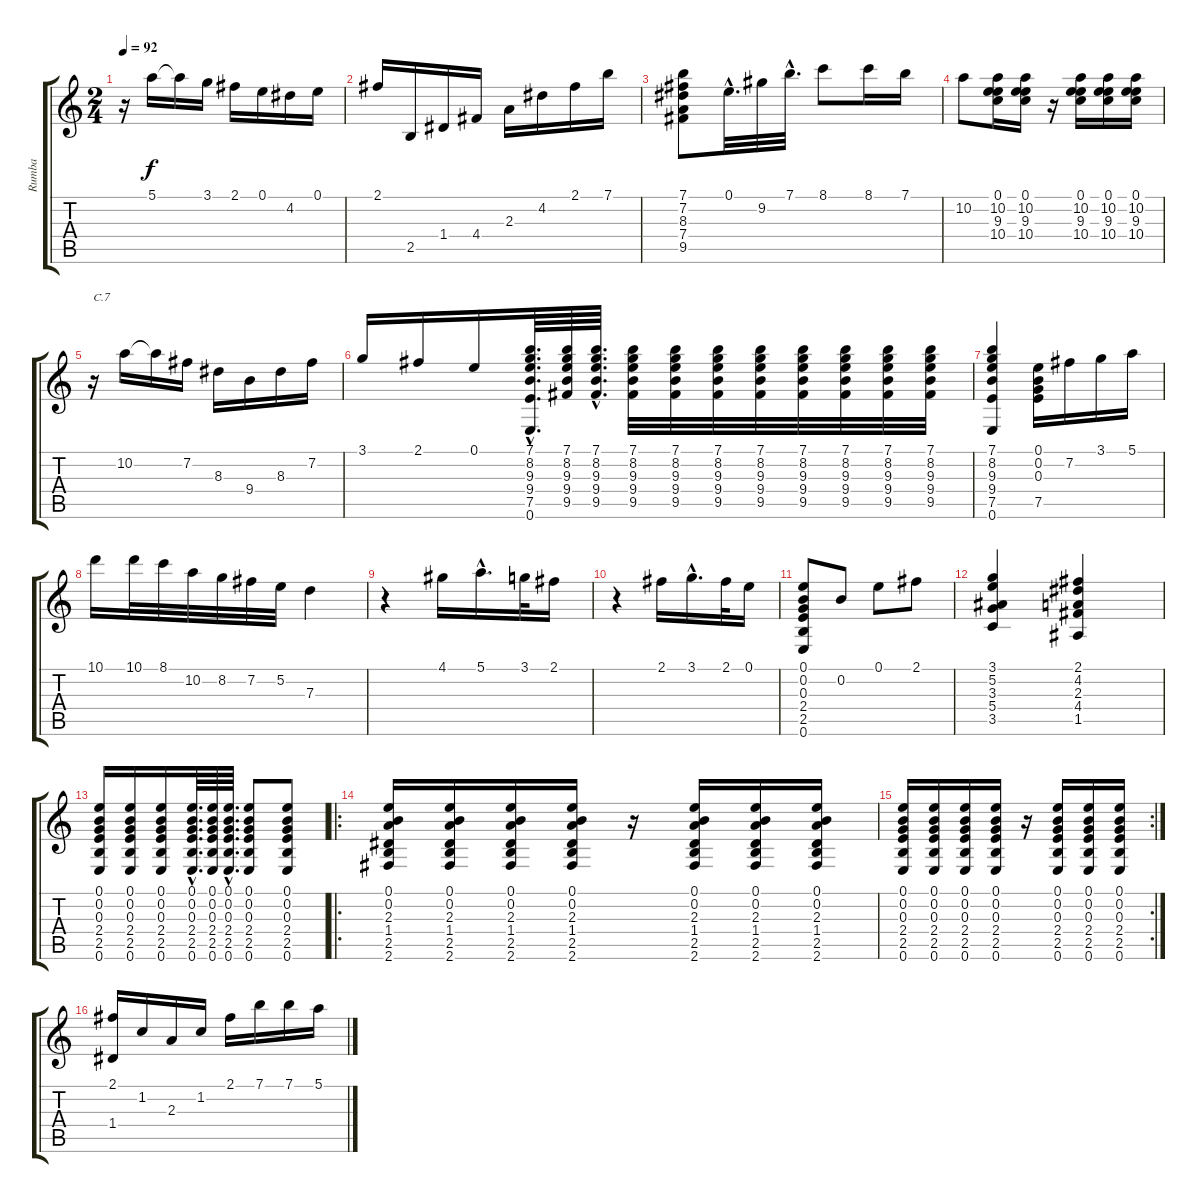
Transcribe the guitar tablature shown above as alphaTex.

\track ("Rumba" "Rumba") {instrument acousticguitarnylon}
\staff {score tabs}
\tuning (E4 B3 G3 D3 A2 E2) {hide}
\ts (2 4)
\tempo 92
\clef g2
\ks c
r.16{dy f} 5.1.16 5.1{t}.16 3.1.16 2.1.16 0.1.16 4.2.16 0.1.16 |
2.1.16 2.5.16 1.4.16 4.4.16 2.3.16 4.2.16 2.1.16 7.1.16 |
(7.1 7.2 8.3 7.4 9.5).8 0.1{hac}.32{d} 9.2.32 7.1{hac}.32{d} 8.1.8 8.1.16 7.1.16 |
10.2.8 (0.1 10.2 9.3 10.4).16 (0.1 10.2 9.3 10.4).16 r.16 (0.1 10.2 9.3 10.4).16 (0.1 10.2 9.3 10.4).16 (0.1 10.2 9.3 10.4).16 |
r.16{txt "C.7"} 10.2.16 10.2{t}.16 7.2.16 8.3.16 9.4.16 8.3.16 7.2.16 |
3.1.16 2.1.16 0.1.16 (7.1{hac} 8.2{hac} 9.3{hac} 9.4{hac} 7.5{hac} 0.6{hac}).64{d} (7.1 8.2 9.3 9.4 9.5).64 (7.1{hac} 8.2{hac} 9.3{hac} 9.4{hac} 9.5{hac}).64{d} (7.1 8.2 9.3 9.4 9.5).32 (7.1 8.2 9.3 9.4 9.5).32 (7.1 8.2 9.3 9.4 9.5).32 (7.1 8.2 9.3 9.4 9.5).32 (7.1 8.2 9.3 9.4 9.5).32 (7.1 8.2 9.3 9.4 9.5).32 (7.1 8.2 9.3 9.4 9.5).32 (7.1 8.2 9.3 9.4 9.5).32 |
(7.1 8.2 9.3 9.4 7.5 0.6).4 (0.1 0.2 0.3 7.5).16 7.2.16 3.1.16 5.1.16 |
10.1.16 10.1.32 8.1.32 10.2.32 8.2.32 7.2.32 5.2.32 7.3.4 |
r.4 4.1.16 5.1{hac}.16{d} 3.1.32 2.1.16 |
r.4 2.1.16 3.1{hac}.16{d} 2.1.32 0.1.16 |
(0.1 0.2 0.3 2.4 2.5 0.6).8 0.2.8 0.1.8 2.1.8 |
(3.1 5.2 3.3 5.4 3.5).4 (2.1 4.2 2.3 4.4 1.5).4 |
(0.1 0.2 0.3 2.4 2.5 0.6).16 (0.1 0.2 0.3 2.4 2.5 0.6).16 (0.1 0.2 0.3 2.4 2.5 0.6).16 (0.1{hac} 0.2{hac} 0.3{hac} 2.4{hac} 2.5{hac} 0.6{hac}).64{d} (0.1 0.2 0.3 2.4 2.5 0.6).64 (0.1{hac} 0.2{hac} 0.3{hac} 2.4{hac} 2.5{hac} 0.6{hac}).64{d} (0.1 0.2 0.3 2.4 2.5 0.6).8 (0.1 0.2 0.3 2.4 2.5 0.6).8 |
\ro
(0.1 0.2 2.3 1.4 2.5 2.6).16 (0.1 0.2 2.3 1.4 2.5 2.6).16 (0.1 0.2 2.3 1.4 2.5 2.6).16 (0.1 0.2 2.3 1.4 2.5 2.6).16 r.16 (0.1 0.2 2.3 1.4 2.5 2.6).16 (0.1 0.2 2.3 1.4 2.5 2.6).16 (0.1 0.2 2.3 1.4 2.5 2.6).16 |
\rc 2
(0.1 0.2 0.3 2.4 2.5 0.6).16 (0.1 0.2 0.3 2.4 2.5 0.6).16 (0.1 0.2 0.3 2.4 2.5 0.6).16 (0.1 0.2 0.3 2.4 2.5 0.6).16 r.16 (0.1 0.2 0.3 2.4 2.5 0.6).16 (0.1 0.2 0.3 2.4 2.5 0.6).16 (0.1 0.2 0.3 2.4 2.5 0.6).16 |
(2.1 1.4).16 1.2.16 2.3.16 1.2.16 2.1.16 7.1.16 7.1.16 5.1.16
